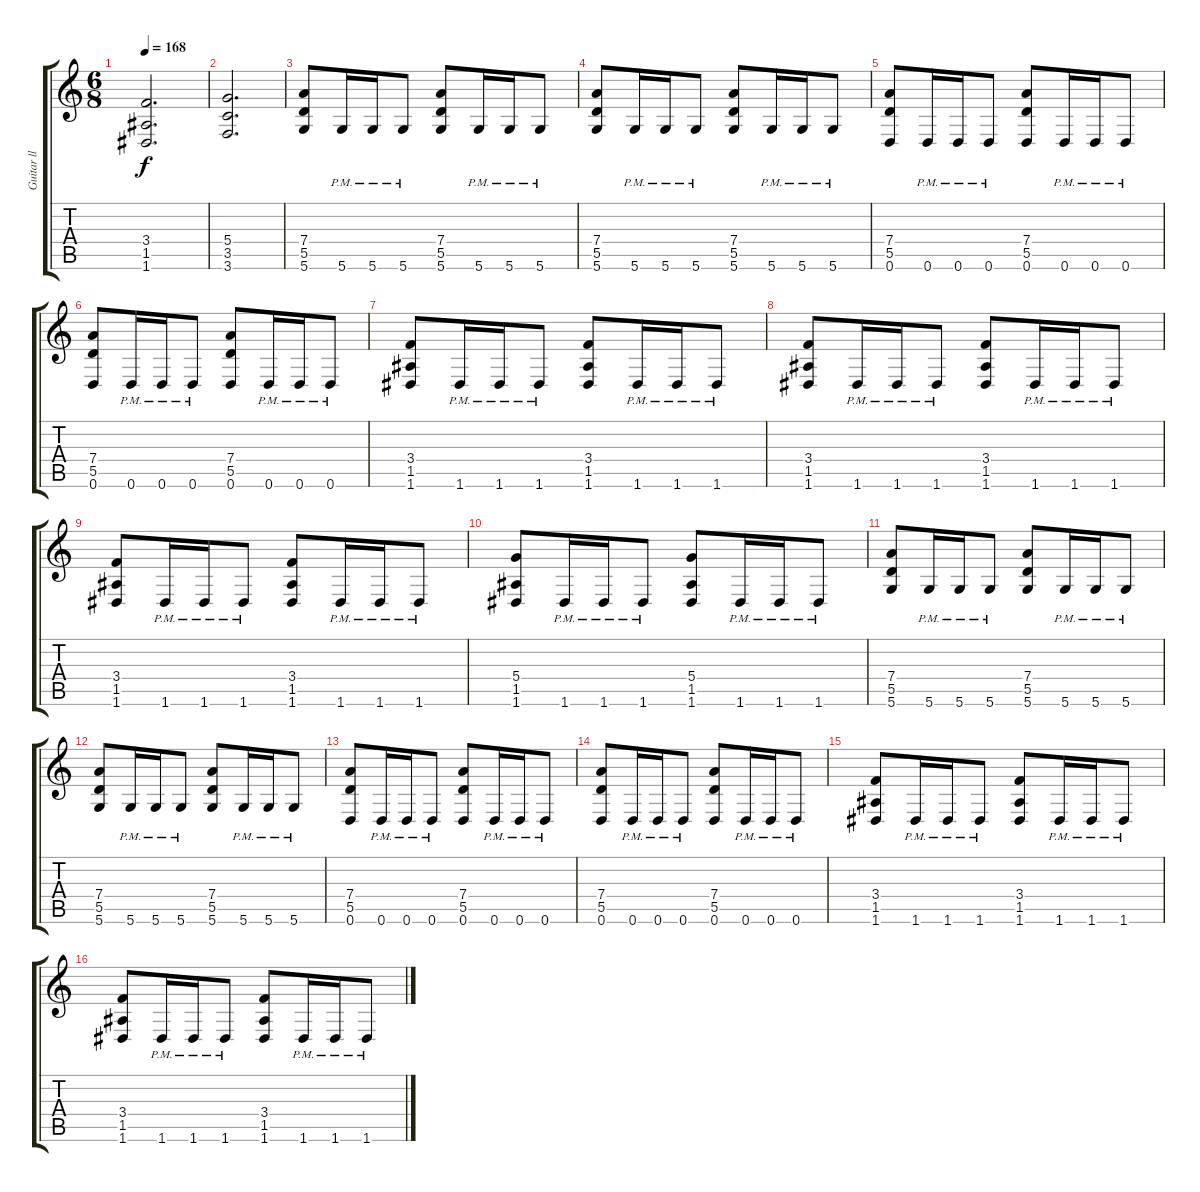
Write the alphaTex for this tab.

\track ("Guitar ll" "Guitar ll") {instrument distortionguitar}
\staff {score tabs}
\tuning (E4 B3 G3 D3 A2 D2) {hide}
\ts (6 8)
\tempo 168
\clef g2
\ks c
(3.4 1.5 1.6).2{d dy f} |
(5.4 3.5 3.6).2{d} |
(7.4 5.5 5.6).8 5.6{pm}.16 5.6{pm}.16 5.6{pm}.8 (7.4 5.5 5.6).8 5.6{pm}.16 5.6{pm}.16 5.6{pm}.8 |
(7.4 5.5 5.6).8 5.6{pm}.16 5.6{pm}.16 5.6{pm}.8 (7.4 5.5 5.6).8 5.6{pm}.16 5.6{pm}.16 5.6{pm}.8 |
(7.4 5.5 0.6).8 0.6{pm}.16 0.6{pm}.16 0.6{pm}.8 (7.4 5.5 0.6).8 0.6{pm}.16 0.6{pm}.16 0.6{pm}.8 |
(7.4 5.5 0.6).8 0.6{pm}.16 0.6{pm}.16 0.6{pm}.8 (7.4 5.5 0.6).8 0.6{pm}.16 0.6{pm}.16 0.6{pm}.8 |
(3.4 1.5 1.6).8 1.6{pm}.16 1.6{pm}.16 1.6{pm}.8 (3.4 1.5 1.6).8 1.6{pm}.16 1.6{pm}.16 1.6{pm}.8 |
(3.4 1.5 1.6).8 1.6{pm}.16 1.6{pm}.16 1.6{pm}.8 (3.4 1.5 1.6).8 1.6{pm}.16 1.6{pm}.16 1.6{pm}.8 |
(3.4 1.5 1.6).8 1.6{pm}.16 1.6{pm}.16 1.6{pm}.8 (3.4 1.5 1.6).8 1.6{pm}.16 1.6{pm}.16 1.6{pm}.8 |
(5.4 1.5 1.6).8 1.6{pm}.16 1.6{pm}.16 1.6{pm}.8 (5.4 1.5 1.6).8 1.6{pm}.16 1.6{pm}.16 1.6{pm}.8 |
(7.4 5.5 5.6).8 5.6{pm}.16 5.6{pm}.16 5.6{pm}.8 (7.4 5.5 5.6).8 5.6{pm}.16 5.6{pm}.16 5.6{pm}.8 |
(7.4 5.5 5.6).8 5.6{pm}.16 5.6{pm}.16 5.6{pm}.8 (7.4 5.5 5.6).8 5.6{pm}.16 5.6{pm}.16 5.6{pm}.8 |
(7.4 5.5 0.6).8 0.6{pm}.16 0.6{pm}.16 0.6{pm}.8 (7.4 5.5 0.6).8 0.6{pm}.16 0.6{pm}.16 0.6{pm}.8 |
(7.4 5.5 0.6).8 0.6{pm}.16 0.6{pm}.16 0.6{pm}.8 (7.4 5.5 0.6).8 0.6{pm}.16 0.6{pm}.16 0.6{pm}.8 |
(3.4 1.5 1.6).8 1.6{pm}.16 1.6{pm}.16 1.6{pm}.8 (3.4 1.5 1.6).8 1.6{pm}.16 1.6{pm}.16 1.6{pm}.8 |
(3.4 1.5 1.6).8 1.6{pm}.16 1.6{pm}.16 1.6{pm}.8 (3.4 1.5 1.6).8 1.6{pm}.16 1.6{pm}.16 1.6{pm}.8
